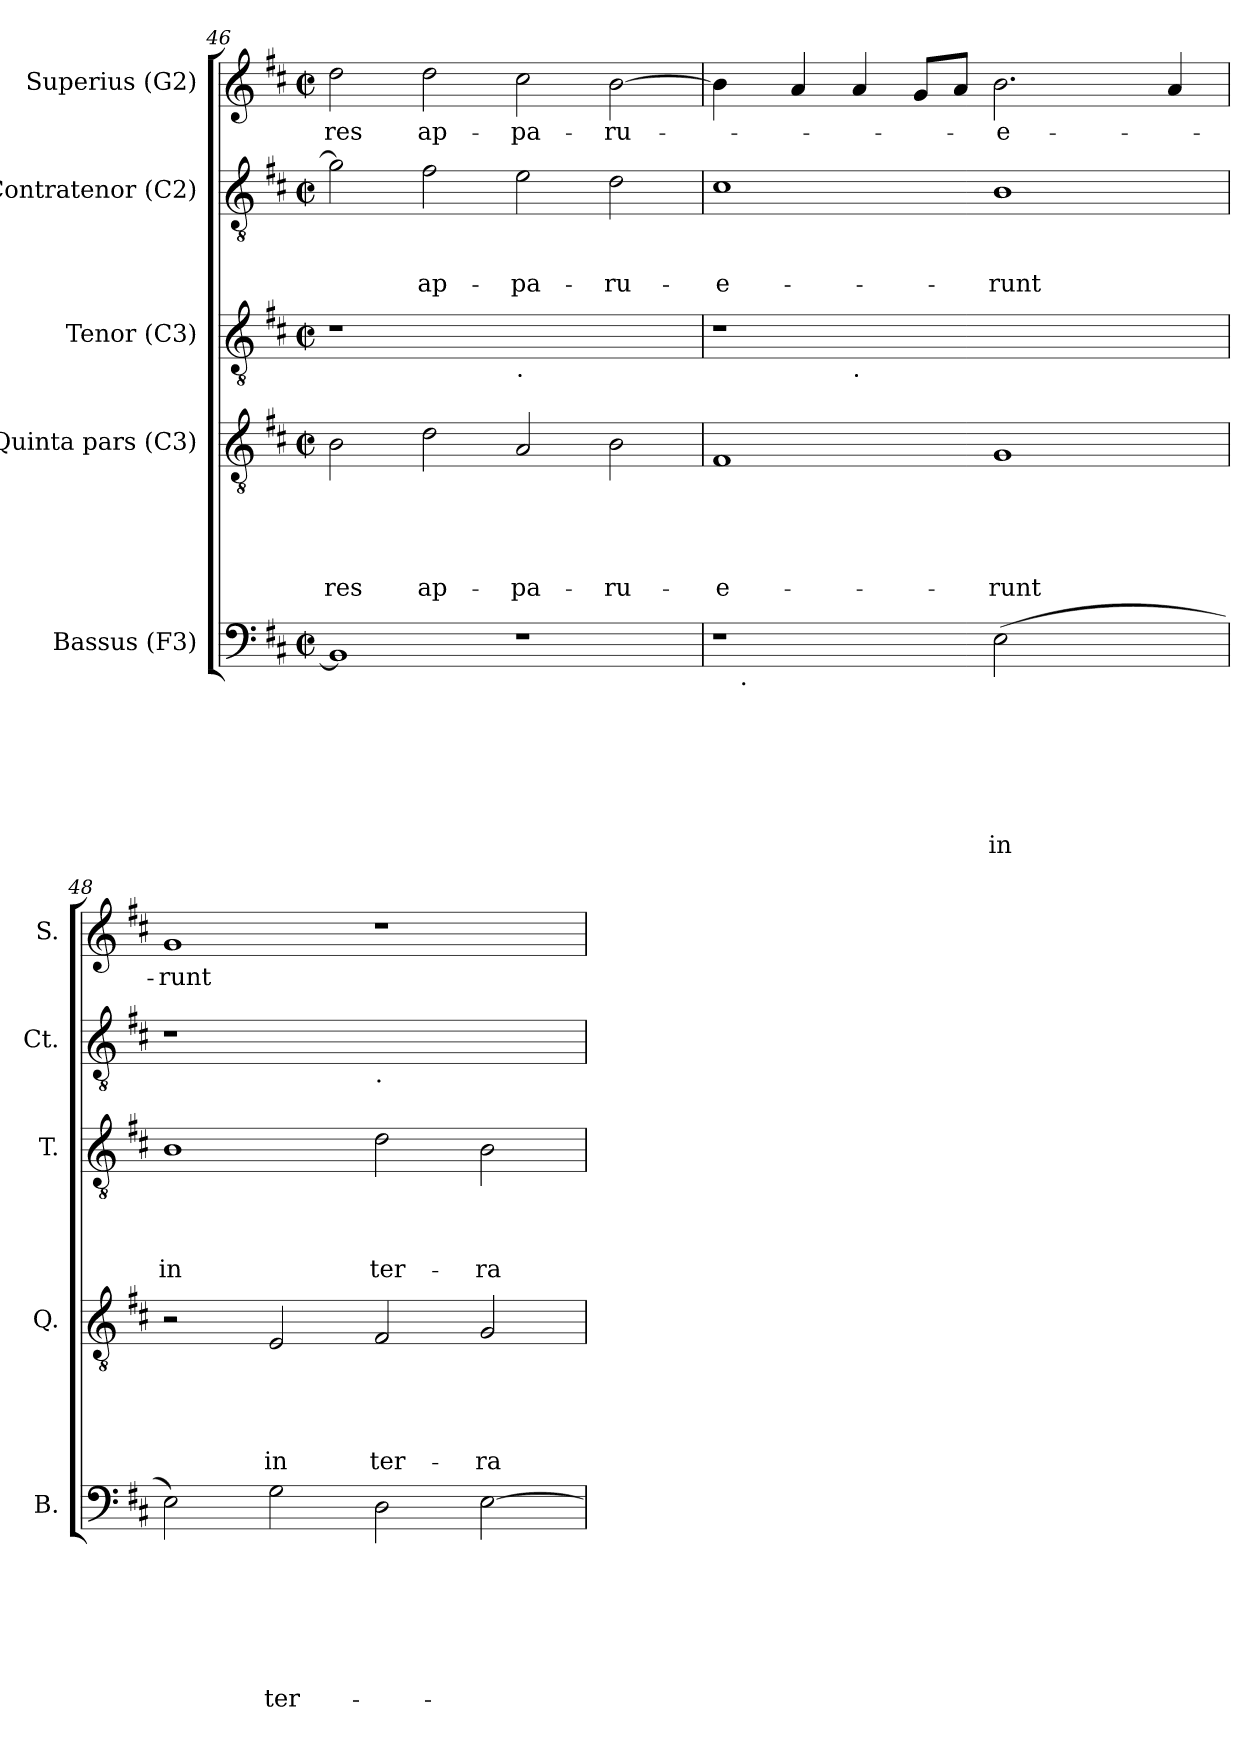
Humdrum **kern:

**kern	**text	**text	**text	**text	**text	**text	**text	**kern	**text	**text	**text	**text	**text	**kern	**text	**text	**text	**text	**kern	**text	**text	**text	**kern	**text
*part5	*part5	*part5	*part5	*part5	*part5	*part5	*part5	*part4	*part4	*part4	*part4	*part4	*part4	*part3	*part3	*part3	*part3	*part3	*part2	*part2	*part2	*part2	*part1	*part1
*staff5	*staff5	*staff5	*staff5	*staff5	*staff5	*staff5	*staff5	*staff4	*staff4	*staff4	*staff4	*staff4	*staff4	*staff3	*staff3	*staff3	*staff3	*staff3	*staff2	*staff2	*staff2	*staff2	*staff1	*staff1
*I"Bassus (F3)	*	*	*	*	*	*	*	*I"Quinta pars (C3)	*	*	*	*	*	*I"Tenor (C3)	*	*	*	*	*I"Contratenor (C2)	*	*	*	*I"Superius (G2)	*
*I'B.	*	*	*	*	*	*	*	*I'Q.	*	*	*	*	*	*I'T.	*	*	*	*	*I'Ct.	*	*	*	*I'S.	*
!!LO:LB:g=z
*clefF4	*	*	*	*	*	*	*	*clefGv2	*	*	*	*	*	*clefGv2	*	*	*	*	*clefGv2	*	*	*	*clefG2	*
*k[f#c#]	*	*	*	*	*	*	*	*k[f#c#]	*	*	*	*	*	*k[f#c#]	*	*	*	*	*k[f#c#]	*	*	*	*k[f#c#]	*
*D:	*	*	*	*	*	*	*	*D:	*	*	*	*	*	*D:	*	*	*	*	*D:	*	*	*	*D:	*
*M2/2	*	*	*	*	*	*	*	*M2/2	*	*	*	*	*	*M2/2	*	*	*	*	*M2/2	*	*	*	*M2/2	*
*met(c|)	*	*	*	*	*	*	*	*met(c|)	*	*	*	*	*	*met(c|)	*	*	*	*	*met(c|)	*	*	*	*met(c|)	*
=46	=46	=46	=46	=46	=46	=46	=46	=46	=46	=46	=46	=46	=46	=46	=46	=46	=46	=46	=46	=46	=46	=46	=46	=46
!	!	!	!	!	!	!	!	!	!	!	!	!	!LO:LY:b	!	!	!	!	!	!	!	!	!	!	!LO:LY:b
1BB]	.	.	.	.	.	.	.	2B\	.	.	.	.	-res	1r	.	.	.	.	2g\]	.	.	.	2dd\	-res
!	!	!	!	!	!	!	!	!	!	!	!	!	!LO:LY:b	!	!	!	!	!	!	!	!	!LO:LY:b	!	!LO:LY:b
.	.	.	.	.	.	.	.	2d\	.	.	.	.	ap-	.	.	.	.	.	2f#\	.	.	ap-	2dd\	ap-
!	!	!	!	!	!	!	!	!	!	!	!	!	!	!LO:TX:b:t=.	!	!	!	!	!	!	!	!	!	!
!	!	!	!	!	!	!	!	!	!	!	!	!	!LO:LY:b	!	!	!	!	!	!	!	!	!LO:LY:b	!	!LO:LY:b
1r	.	.	.	.	.	.	.	2A/	.	.	.	.	-pa-	1ryy	.	.	.	.	2e\	.	.	-pa-	2cc#\	-pa-
!	!	!	!	!	!	!	!	!	!	!	!	!	!LO:LY:b	!	!	!	!	!	!	!	!	!LO:LY:b	!	!LO:LY:b
.	.	.	.	.	.	.	.	2B\	.	.	.	.	-ru-	.	.	.	.	.	2d\	.	.	-ru-	[>2b\	-ru-
=47	=47	=47	=47	=47	=47	=47	=47	=47	=47	=47	=47	=47	=47	=47	=47	=47	=47	=47	=47	=47	=47	=47	=47	=47
!	!	!	!	!	!	!	!	!	!	!	!	!	!LO:LY:b:rj	!	!	!	!	!	!	!	!	!LO:LY:b:rj	!	!
*^	*	*	*	*	*	*	*	*	*	*	*	*	*	*^	*	*	*	*	*	*	*	*	*	*
1r	16ryy	.	.	.	.	.	.	.	1F#	.	.	.	.	-e-	1r	2ryy	.	.	.	.	1c#	.	.	-e-	4b\]	.
!	!LO:TX:b:t=.	!	!	!	!	!	!	!	!	!	!	!	!	!	!	!	!	!	!	!	!	!	!	!	!	!
.	1ryy	.	.	.	.	.	.	.	.	.	.	.	.	.	.	.	.	.	.	.	.	.	.	.	.	.
.	.	.	.	.	.	.	.	.	.	.	.	.	.	.	.	.	.	.	.	.	.	.	.	.	4a/	.
!	!	!	!	!	!	!	!	!	!	!	!	!	!	!	!	!LO:TX:b:t=.	!	!	!	!	!	!	!	!	!	!
.	.	.	.	.	.	.	.	.	.	.	.	.	.	.	.	1.ryy	.	.	.	.	.	.	.	.	4a/	.
.	.	.	.	.	.	.	.	.	.	.	.	.	.	.	.	.	.	.	.	.	.	.	.	.	8g/L	.
.	.	.	.	.	.	.	.	.	.	.	.	.	.	.	.	.	.	.	.	.	.	.	.	.	8a/J	.
!	!	!	!	!	!	!	!	!LO:LY:b	!	!	!	!	!	!LO:LY:b	!	!	!	!	!	!	!	!	!	!LO:LY:b	!	!LO:LY:b:rj
(>2E\	.	.	.	.	.	.	.	in	1G	.	.	.	.	-runt	1ryy	.	.	.	.	.	1B	.	.	-runt	2.b\	-e-
.	2...ryy	.	.	.	.	.	.	.	.	.	.	.	.	.	.	.	.	.	.	.	.	.	.	.	.	.
2ryy	.	.	.	.	.	.	.	.	.	.	.	.	.	.	.	.	.	.	.	.	.	.	.	.	.	.
.	.	.	.	.	.	.	.	.	.	.	.	.	.	.	.	.	.	.	.	.	.	.	.	.	4a/	.
=48	=48	=48	=48	=48	=48	=48	=48	=48	=48	=48	=48	=48	=48	=48	=48	=48	=48	=48	=48	=48	=48	=48	=48	=48	=48	=48
!	!	!	!	!	!	!	!	!	!	!	!	!	!	!	!	!	!	!	!	!LO:LY:b	!	!	!	!	!	!LO:LY:b
*v	*v	*	*	*	*	*	*	*	*	*	*	*	*	*	*v	*v	*	*	*	*	*	*	*	*	*	*
2E\)	.	.	.	.	.	.	.	2r	.	.	.	.	.	1B	.	.	.	in	1r	.	.	.	1g	-runt
!	!	!	!	!	!	!	!LO:LY:b	!	!	!	!	!	!LO:LY:b	!	!	!	!	!	!	!	!	!	!	!
2G\	.	.	.	.	.	.	ter-	2E/	.	.	.	.	in	.	.	.	.	.	.	.	.	.	.	.
!	!	!	!	!	!	!	!	!	!	!	!	!	!	!	!	!	!	!	!LO:TX:b:t=.	!	!	!	!	!
!	!	!	!	!	!	!	!	!	!	!	!	!	!LO:LY:b	!	!	!	!	!LO:LY:b	!	!	!	!	!	!
2D\	.	.	.	.	.	.	.	2F#/	.	.	.	.	ter-	2d\	.	.	.	ter-	1ryy	.	.	.	1r	.
!	!	!	!	!	!	!	!	!	!	!	!	!	!LO:LY:b	!	!	!	!	!LO:LY:b	!	!	!	!	!	!
[<2E\	.	.	.	.	.	.	.	2G/	.	.	.	.	-ra	2B\	.	.	.	-ra	.	.	.	.	.	.
=	=	=	=	=	=	=	=	=	=	=	=	=	=	=	=	=	=	=	=	=	=	=	=	=
*-	*-	*-	*-	*-	*-	*-	*-	*-	*-	*-	*-	*-	*-	*-	*-	*-	*-	*-	*-	*-	*-	*-	*-	*-
